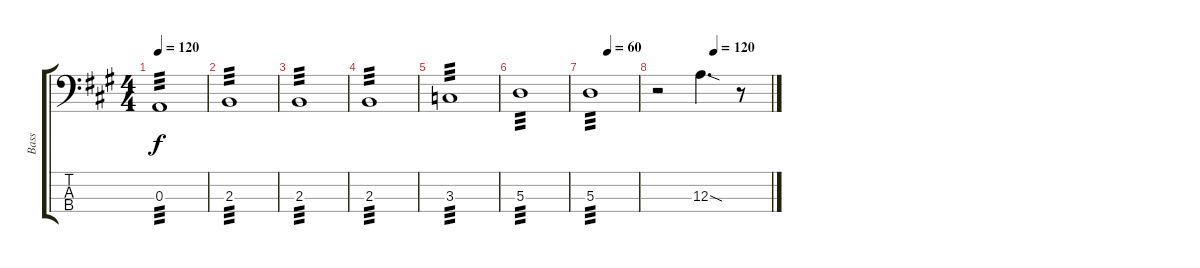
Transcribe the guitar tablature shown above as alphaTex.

\track ("Bass" "Bass") {instrument electricbasspick}
\staff {score tabs}
\tuning (G2 D2 A1 E1) {hide}
\ts (4 4)
\tempo 120
\clef f4
\ks a
0.3.1{tp 3 dy f} |
2.3.1{tp 3} |
2.3.1{tp 3} |
2.3.1{tp 3} |
3.3.1{tp 3} |
5.3.1{tp 3} |
\tempo (60 0.375)
5.3.1{tp 3} |
\tempo (120 0.5)
r.2 12.3{sod}.4{d} r.8
